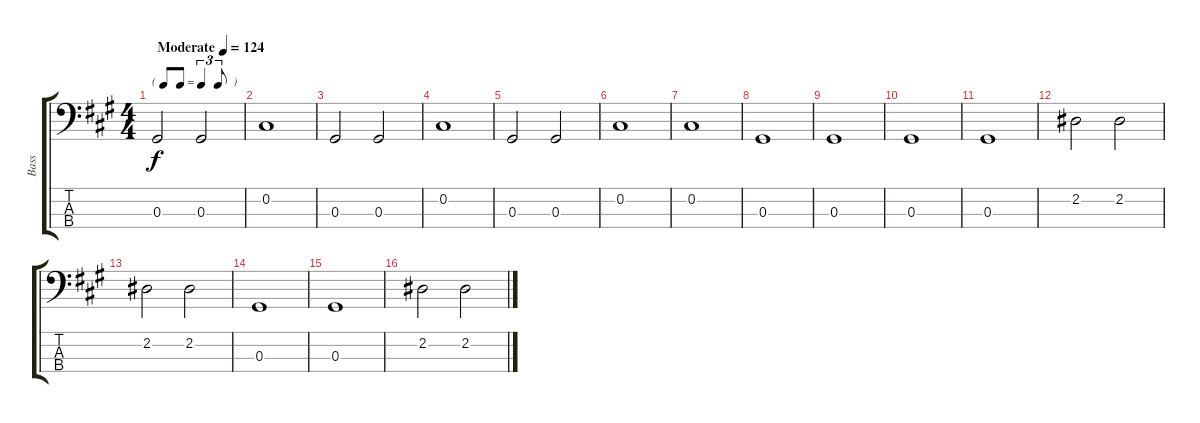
\track ("Bass" "Bass") {instrument acousticbass}
\staff {score tabs}
\tuning (Gb2 Db2 Ab1 Eb1) {hide}
\ts (4 4)
\tf triplet8th
\tempo (124 "Moderate")
\clef f4
\ks a
0.3.2{dy f instrument acousticbass} 0.3.2 |
0.2.1 |
0.3.2 0.3.2 |
0.2.1 |
0.3.2 0.3.2 |
0.2.1 |
0.2.1 |
0.3.1 |
0.3.1 |
0.3.1 |
0.3.1 |
2.2.2 2.2.2 |
2.2.2 2.2.2 |
0.3.1 |
0.3.1 |
2.2.2 2.2.2
